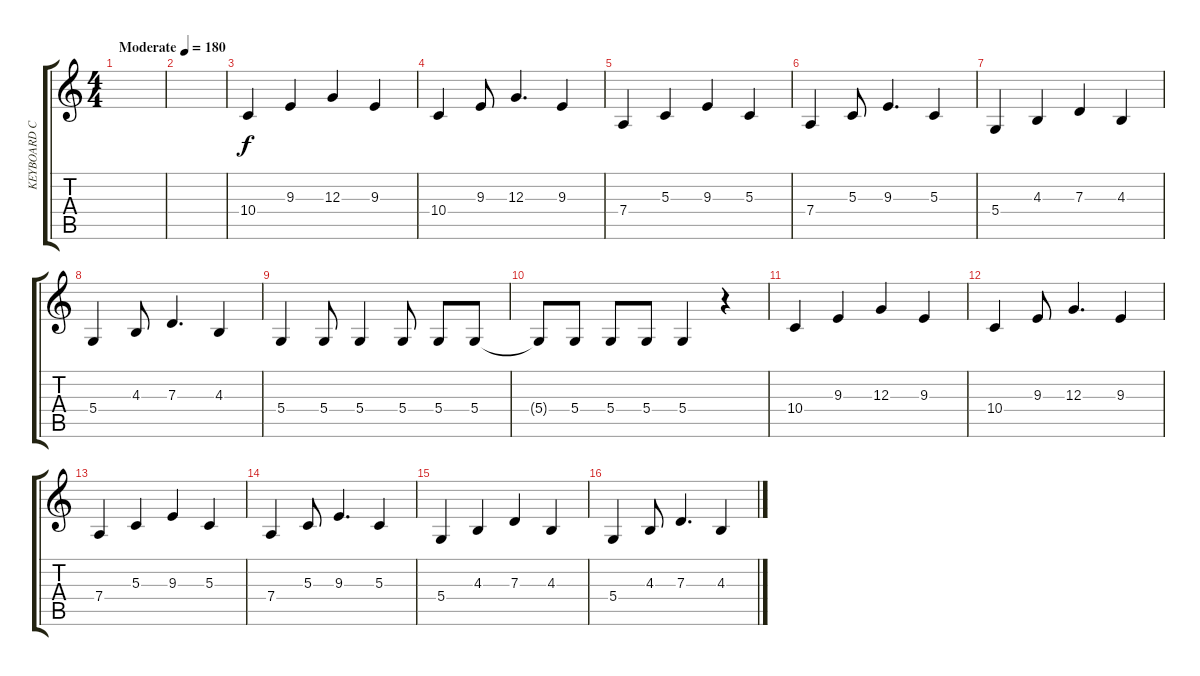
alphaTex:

\track ("KEYBOARD CAT" "KEYBOARD C") {instrument electricpiano1}
\staff {score tabs}
\tuning (E4 B3 G3 D3 A2 E2) {hide}
\ts (4 4)
\tempo (180 "Moderate")
\clef g2
\ks c
|
|
10.4.4 9.3.4 12.3.4 9.3.4 |
10.4.4 9.3.8 12.3.4{d} 9.3.4 |
7.4.4 5.3.4 9.3.4 5.3.4 |
7.4.4 5.3.8 9.3.4{d} 5.3.4 |
5.4.4 4.3.4 7.3.4 4.3.4 |
5.4.4 4.3.8 7.3.4{d} 4.3.4 |
5.4.4 5.4.8 5.4.4 5.4.8 5.4.8 5.4.8 |
5.4{t}.8 5.4.8 5.4.8 5.4.8 5.4.4 r.4 |
10.4.4 9.3.4 12.3.4 9.3.4 |
10.4.4 9.3.8 12.3.4{d} 9.3.4 |
7.4.4 5.3.4 9.3.4 5.3.4 |
7.4.4 5.3.8 9.3.4{d} 5.3.4 |
5.4.4 4.3.4 7.3.4 4.3.4 |
5.4.4 4.3.8 7.3.4{d} 4.3.4
